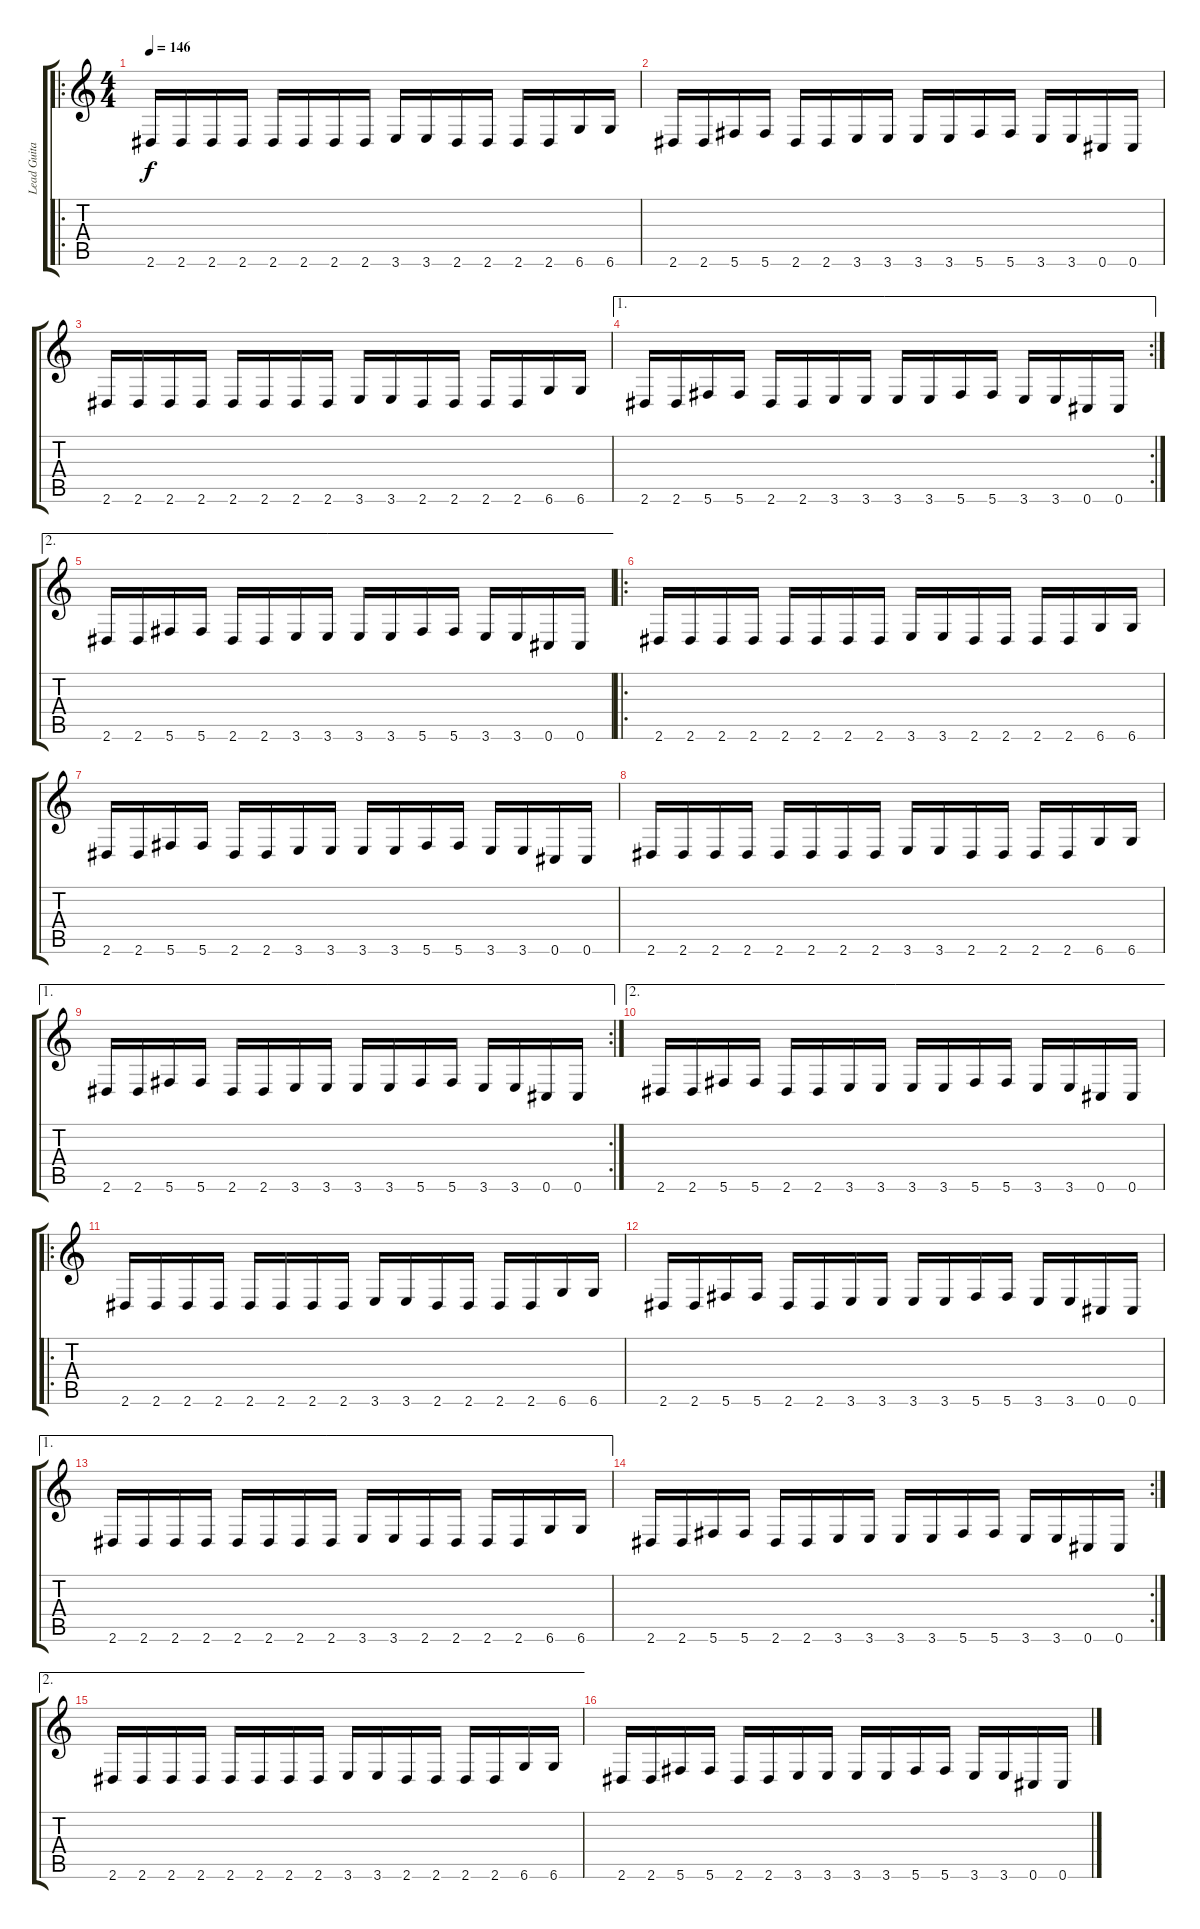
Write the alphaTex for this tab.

\track ("Lead Guitar" "Lead Guita") {instrument distortionguitar}
\staff {score tabs}
\tuning (Db4 Ab3 E3 B2 Gb2 Db2) {hide}
\ro
\ts (4 4)
\tempo 146
\clef g2
\ks c
2.6.16{dy f} 2.6.16 2.6.16 2.6.16 2.6.16 2.6.16 2.6.16 2.6.16 3.6.16 3.6.16 2.6.16 2.6.16 2.6.16 2.6.16 6.6.16 6.6.16 |
2.6.16 2.6.16 5.6.16 5.6.16 2.6.16 2.6.16 3.6.16 3.6.16 3.6.16 3.6.16 5.6.16 5.6.16 3.6.16 3.6.16 0.6.16 0.6.16 |
2.6.16 2.6.16 2.6.16 2.6.16 2.6.16 2.6.16 2.6.16 2.6.16 3.6.16 3.6.16 2.6.16 2.6.16 2.6.16 2.6.16 6.6.16 6.6.16 |
\ae 1
\rc 2
2.6.16 2.6.16 5.6.16 5.6.16 2.6.16 2.6.16 3.6.16 3.6.16 3.6.16 3.6.16 5.6.16 5.6.16 3.6.16 3.6.16 0.6.16 0.6.16 |
\ae 2
2.6.16 2.6.16 5.6.16 5.6.16 2.6.16 2.6.16 3.6.16 3.6.16 3.6.16 3.6.16 5.6.16 5.6.16 3.6.16 3.6.16 0.6.16 0.6.16 |
\ro
2.6.16 2.6.16 2.6.16 2.6.16 2.6.16 2.6.16 2.6.16 2.6.16 3.6.16 3.6.16 2.6.16 2.6.16 2.6.16 2.6.16 6.6.16 6.6.16 |
2.6.16 2.6.16 5.6.16 5.6.16 2.6.16 2.6.16 3.6.16 3.6.16 3.6.16 3.6.16 5.6.16 5.6.16 3.6.16 3.6.16 0.6.16 0.6.16 |
2.6.16 2.6.16 2.6.16 2.6.16 2.6.16 2.6.16 2.6.16 2.6.16 3.6.16 3.6.16 2.6.16 2.6.16 2.6.16 2.6.16 6.6.16 6.6.16 |
\ae 1
\rc 2
2.6.16 2.6.16 5.6.16 5.6.16 2.6.16 2.6.16 3.6.16 3.6.16 3.6.16 3.6.16 5.6.16 5.6.16 3.6.16 3.6.16 0.6.16 0.6.16 |
\ae 2
2.6.16 2.6.16 5.6.16 5.6.16 2.6.16 2.6.16 3.6.16 3.6.16 3.6.16 3.6.16 5.6.16 5.6.16 3.6.16 3.6.16 0.6.16 0.6.16 |
\ro
2.6.16 2.6.16 2.6.16 2.6.16 2.6.16 2.6.16 2.6.16 2.6.16 3.6.16 3.6.16 2.6.16 2.6.16 2.6.16 2.6.16 6.6.16 6.6.16 |
2.6.16 2.6.16 5.6.16 5.6.16 2.6.16 2.6.16 3.6.16 3.6.16 3.6.16 3.6.16 5.6.16 5.6.16 3.6.16 3.6.16 0.6.16 0.6.16 |
\ae 1
2.6.16 2.6.16 2.6.16 2.6.16 2.6.16 2.6.16 2.6.16 2.6.16 3.6.16 3.6.16 2.6.16 2.6.16 2.6.16 2.6.16 6.6.16 6.6.16 |
\rc 2
2.6.16 2.6.16 5.6.16 5.6.16 2.6.16 2.6.16 3.6.16 3.6.16 3.6.16 3.6.16 5.6.16 5.6.16 3.6.16 3.6.16 0.6.16 0.6.16 |
\ae 2
2.6.16 2.6.16 2.6.16 2.6.16 2.6.16 2.6.16 2.6.16 2.6.16 3.6.16 3.6.16 2.6.16 2.6.16 2.6.16 2.6.16 6.6.16 6.6.16 |
2.6.16 2.6.16 5.6.16 5.6.16 2.6.16 2.6.16 3.6.16 3.6.16 3.6.16 3.6.16 5.6.16 5.6.16 3.6.16 3.6.16 0.6.16 0.6.16
